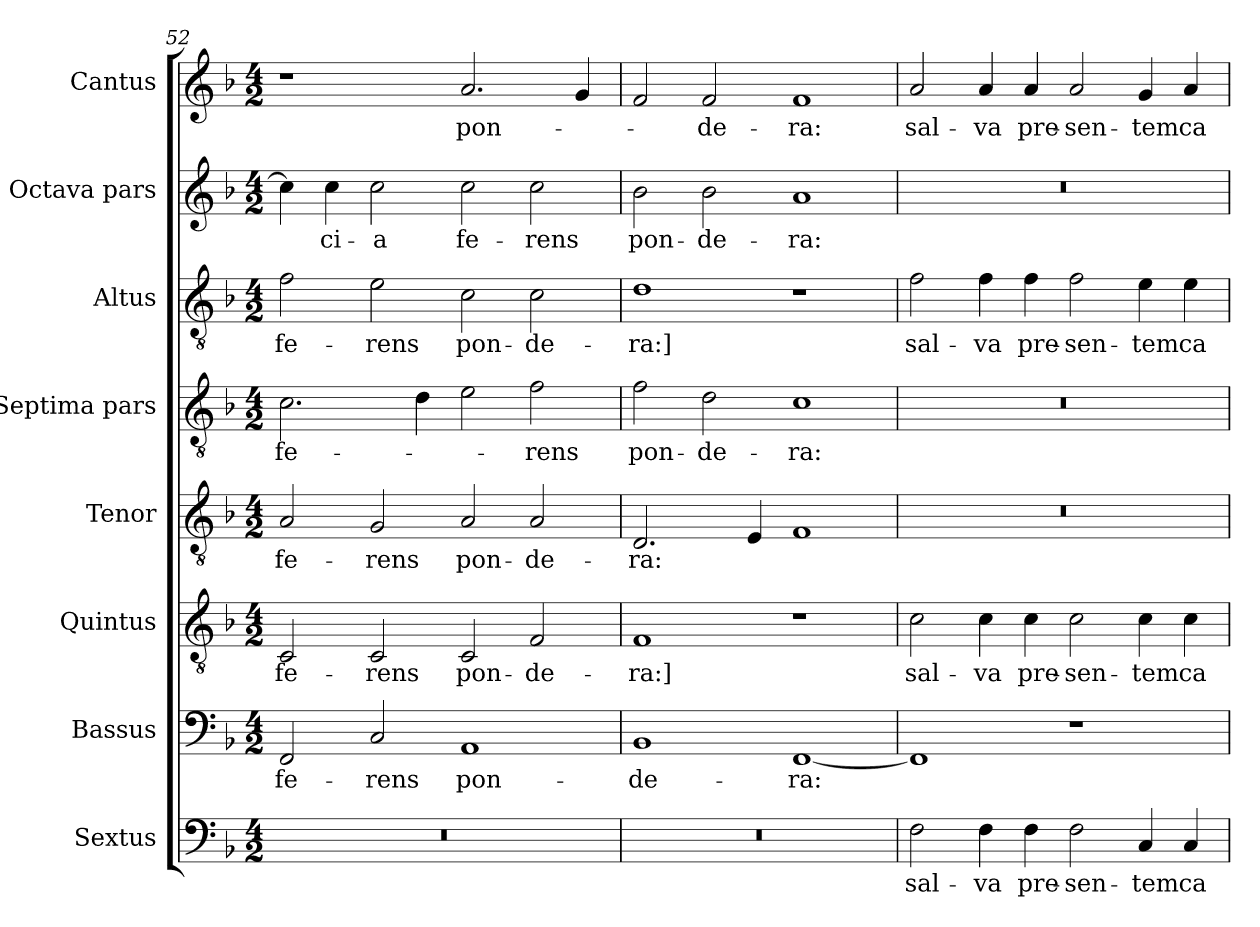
**kern	**text	**kern	**text	**kern	**text	**kern	**text	**kern	**text	**kern	**text	**kern	**text	**kern	**text
*part8	*part8	*part7	*part7	*part6	*part6	*part5	*part5	*part4	*part4	*part3	*part3	*part2	*part2	*part1	*part1
*staff8	*staff8	*staff7	*staff7	*staff6	*staff6	*staff5	*staff5	*staff4	*staff4	*staff3	*staff3	*staff2	*staff2	*staff1	*staff1
*I"Sextus	*	*I"Bassus	*	*I"Quintus	*	*I"Tenor	*	*I"Septima pars	*	*I"Altus	*	*I"Octava pars	*	*I"Cantus	*
*	*	*I'B.	*	*	*	*I'T.	*	*	*	*I'A.	*	*	*	*I'C.	*
*clefF4	*	*clefF4	*	*clefGv2	*	*clefGv2	*	*clefGv2	*	*clefGv2	*	*clefG2	*	*clefG2	*
*	*	*	*	*ITrd7c12	*	*ITrd7c12	*	*ITrd7c12	*	*ITrd7c12	*	*	*	*	*
*k[b-]	*	*k[b-]	*	*k[b-]	*	*k[b-]	*	*k[b-]	*	*k[b-]	*	*k[b-]	*	*k[b-]	*
*F:	*	*F:	*	*F:	*	*F:	*	*F:	*	*F:	*	*F:	*	*F:	*
*M4/2	*	*M4/2	*	*M4/2	*	*M4/2	*	*M4/2	*	*M4/2	*	*M4/2	*	*M4/2	*
=52	=52	=52	=52	=52	=52	=52	=52	=52	=52	=52	=52	=52	=52	=52	=52
!LO:N:vis=1	!	!	!LO:LY:b	!	!LO:LY:b	!	!LO:LY:b	!	!LO:LY:b	!	!LO:LY:b	!	!	!	!
0r	.	2FF/	fe-	2CC/	fe-	2AA/	fe-	2.C\	fe-	2F\	fe-	4cc\]	.	1r	.
!	!	!	!	!	!	!	!	!	!	!	!	!	!LO:LY:b	!	!
.	.	.	.	.	.	.	.	.	.	.	.	4cc\	-ci-	.	.
!	!	!	!LO:LY:b	!	!LO:LY:b	!	!LO:LY:b	!	!	!	!LO:LY:b	!	!LO:LY:b	!	!
.	.	2C/	-rens	2CC/	-rens	2GG/	-rens	.	.	2E\	-rens	2cc\	-a	.	.
.	.	.	.	.	.	.	.	4D\	.	.	.	.	.	.	.
!	!	!	!LO:LY:b	!	!LO:LY:b	!	!LO:LY:b	!	!	!	!LO:LY:b	!	!LO:LY:b	!	!LO:LY:b
.	.	1AA	pon-	2CC/	pon-	2AA/	pon-	2E\	.	2C\	pon-	2cc\	fe-	2.a/	pon-
!	!	!	!	!	!LO:LY:b	!	!LO:LY:b	!	!LO:LY:b	!	!LO:LY:b	!	!LO:LY:b	!	!
.	.	.	.	2FF/	-de-	2AA/	-de-	2F\	-rens	2C\	-de-	2cc\	-rens	.	.
.	.	.	.	.	.	.	.	.	.	.	.	.	.	4g/	.
=53	=53	=53	=53	=53	=53	=53	=53	=53	=53	=53	=53	=53	=53	=53	=53
!LO:N:vis=1	!	!	!LO:LY:b	!	!LO:LY:b	!	!LO:LY:b	!	!LO:LY:b	!	!LO:LY:b	!	!LO:LY:b	!	!
0r	.	1BB-	-de-	1FF	-ra:]	2.DD/	-ra:	2F\	pon-	1D	-ra:]	2b-\	pon-	2f/	.
!	!	!	!	!	!	!	!	!	!LO:LY:b	!	!	!	!LO:LY:b	!	!LO:LY:b
.	.	.	.	.	.	.	.	2D\	-de-	.	.	2b-\	-de-	2f/	-de-
.	.	.	.	.	.	4EE/	.	.	.	.	.	.	.	.	.
!	!	!	!LO:LY:b	!	!	!	!	!	!LO:LY:b	!	!	!	!LO:LY:b	!	!LO:LY:b
.	.	[<1FF	-ra:	1r	.	1FF	.	1C	-ra:	1r	.	1a	-ra:	1f	-ra:
=54	=54	=54	=54	=54	=54	=54	=54	=54	=54	=54	=54	=54	=54	=54	=54
!	!LO:LY:b	!	!	!	!LO:LY:b	!LO:N:vis=1	!	!LO:N:vis=1	!	!	!LO:LY:b	!LO:N:vis=1	!	!	!LO:LY:b
2F\	sal-	1FF]	.	2C\	sal-	0r	.	0r	.	2F\	sal-	0r	.	2a/	sal-
!	!LO:LY:b	!	!	!	!LO:LY:b	!	!	!	!	!	!LO:LY:b	!	!	!	!LO:LY:b
4F\	-va	.	.	4C\	-va	.	.	.	.	4F\	-va	.	.	4a/	-va
!	!LO:LY:b	!	!	!	!LO:LY:b	!	!	!	!	!	!LO:LY:b	!	!	!	!LO:LY:b
4F\	pre-	.	.	4C\	pre-	.	.	.	.	4F\	pre-	.	.	4a/	pre-
!	!LO:LY:b	!	!	!	!LO:LY:b	!	!	!	!	!	!LO:LY:b	!	!	!	!LO:LY:b
2F\	-sen-	1r	.	2C\	-sen-	.	.	.	.	2F\	-sen-	.	.	2a/	-sen-
!	!LO:LY:b	!	!	!	!LO:LY:b	!	!	!	!	!	!LO:LY:b	!	!	!	!LO:LY:b
4C/	-tem	.	.	4C\	-tem	.	.	.	.	4E\	-tem	.	.	4g/	-tem
!	!LO:LY:b	!	!	!	!LO:LY:b	!	!	!	!	!	!LO:LY:b	!	!	!	!LO:LY:b
4C/	ca-	.	.	4C\	ca-	.	.	.	.	4E\	ca-	.	.	4a/	ca-
=	=	=	=	=	=	=	=	=	=	=	=	=	=	=	=
*-	*-	*-	*-	*-	*-	*-	*-	*-	*-	*-	*-	*-	*-	*-	*-
